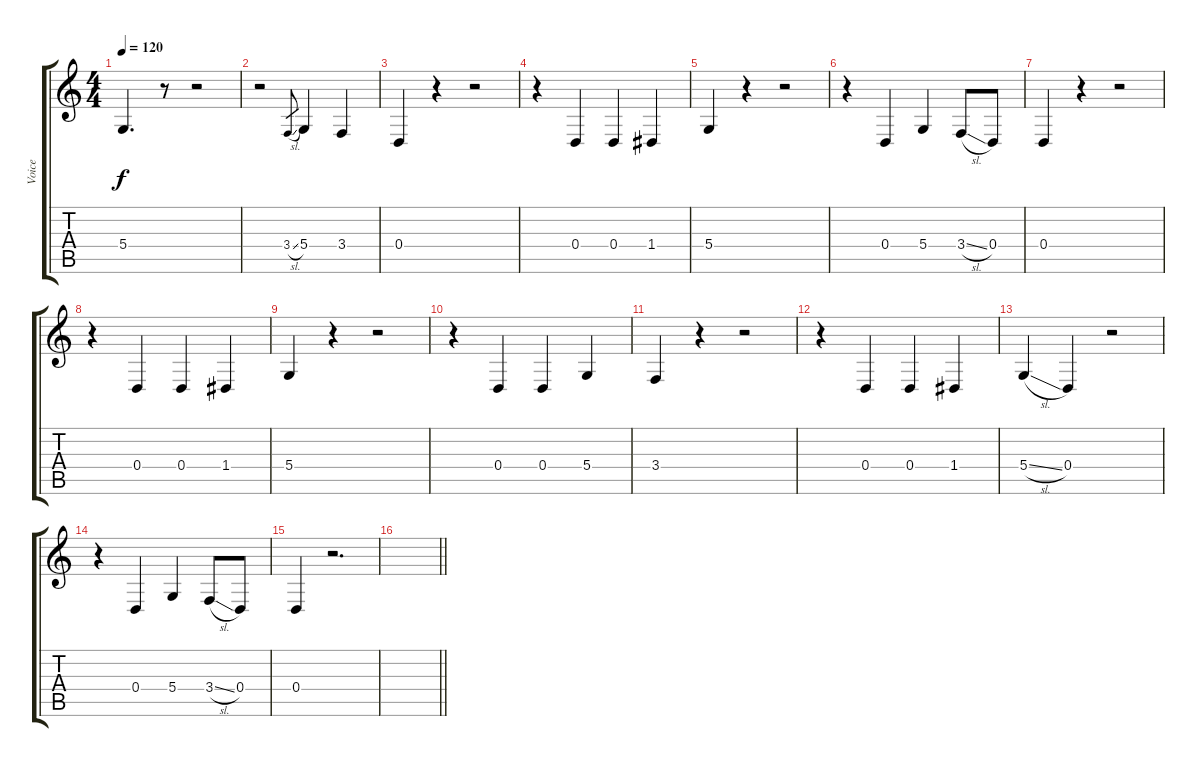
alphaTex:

\track ("Voice" "Voice") {instrument altosax}
\staff {score tabs}
\tuning (E4 B3 G3 D3 A2 E2) {hide}
\ts (4 4)
\tempo 120
\clef g2
\ks c
5.4.4{d dy f} r.8 r.2 |
r.2 3.4{sl}.8{gr} 5.4.4 3.4.4 |
0.4.4 r.4 r.2 |
r.4 0.4.4 0.4.4 1.4.4 |
5.4.4 r.4 r.2 |
r.4 0.4.4 5.4.4 3.4{sl}.8 0.4.8 |
0.4.4 r.4 r.2 |
r.4 0.4.4 0.4.4 1.4.4 |
5.4.4 r.4 r.2 |
r.4 0.4.4 0.4.4 5.4.4 |
3.4.4 r.4 r.2 |
r.4 0.4.4 0.4.4 1.4.4 |
5.4{sl}.4 0.4.4 r.2 |
r.4 0.4.4 5.4.4 3.4{sl}.8 0.4.8 |
0.4.4 r.2{d} |
\barLineRight lightlight
